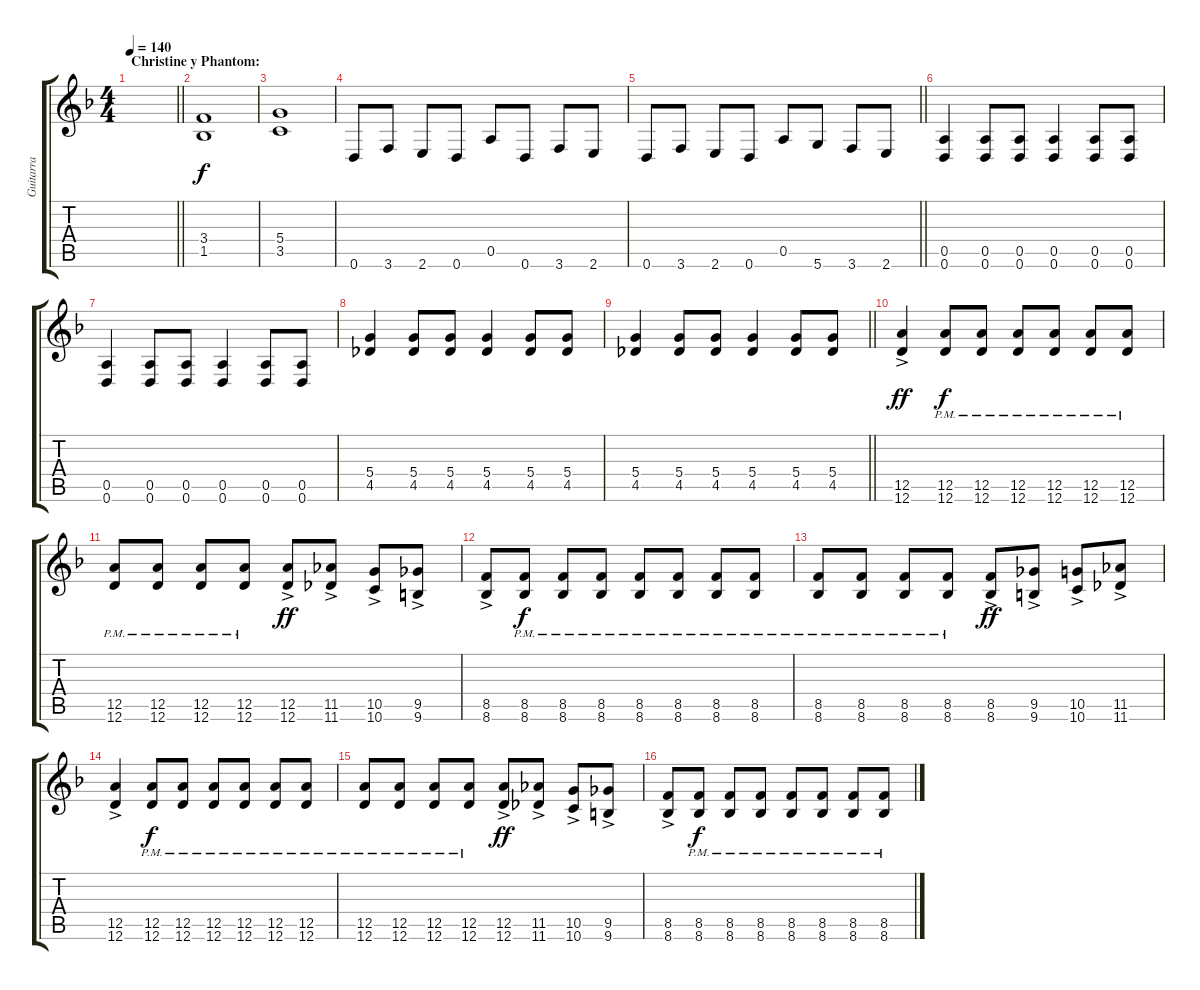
\track ("Guitarra" "Guitarra") {instrument overdrivenguitar}
\staff {score tabs}
\tuning (E4 B3 G3 D3 A2 D2) {hide}
\ts (4 4)
\section ("" "Christine y Phantom:")
\tempo 140
\clef g2
\barLineRight lightlight
\ks dminor
|
(3.4 1.5).1 |
(5.4 3.5).1 |
0.6.8 3.6.8 2.6.8 0.6.8 0.5.8 0.6.8 3.6.8 2.6.8 |
\barLineRight lightlight
0.6.8 3.6.8 2.6.8 0.6.8 0.5.8 5.6.8 3.6.8 2.6.8 |
(0.5 0.6).4 (0.5 0.6).8 (0.5 0.6).8 (0.5 0.6).4 (0.5 0.6).8 (0.5 0.6).8 |
(0.5 0.6).4 (0.5 0.6).8 (0.5 0.6).8 (0.5 0.6).4 (0.5 0.6).8 (0.5 0.6).8 |
(5.4 4.5).4 (5.4 4.5).8 (5.4 4.5).8 (5.4 4.5).4 (5.4 4.5).8 (5.4 4.5).8 |
\barLineRight lightlight
(5.4 4.5).4 (5.4 4.5).8 (5.4 4.5).8 (5.4 4.5).4 (5.4 4.5).8 (5.4 4.5).8 |
(12.5{ac} 12.6{ac}).4{dy ff} (12.5{pm} 12.6{pm}).8{dy f} (12.5{pm} 12.6{pm}).8 (12.5{pm} 12.6{pm}).8 (12.5{pm} 12.6{pm}).8 (12.5{pm} 12.6{pm}).8 (12.5{pm} 12.6{pm}).8 |
(12.5{pm} 12.6{pm}).8 (12.5{pm} 12.6{pm}).8 (12.5{pm} 12.6{pm}).8 (12.5{pm} 12.6{pm}).8 (12.5{ac} 12.6{ac}).8{dy ff} (11.5{ac} 11.6{ac}).8 (10.5{ac} 10.6{ac}).8 (9.5{ac} 9.6{ac}).8 |
(8.5{ac} 8.6{ac}).8 (8.5{pm} 8.6{pm}).8{dy f} (8.5{pm} 8.6{pm}).8 (8.5{pm} 8.6{pm}).8 (8.5{pm} 8.6{pm}).8 (8.5{pm} 8.6{pm}).8 (8.5{pm} 8.6{pm}).8 (8.5{pm} 8.6{pm}).8 |
(8.5{pm} 8.6{pm}).8 (8.5{pm} 8.6{pm}).8 (8.5{pm} 8.6{pm}).8 (8.5{pm} 8.6{pm}).8 (8.5{ac} 8.6{ac}).8{dy ff} (9.5{ac} 9.6{ac}).8 (10.5{ac} 10.6{ac}).8 (11.5{ac} 11.6{ac}).8 |
(12.5{ac} 12.6{ac}).4 (12.5{pm} 12.6{pm}).8{dy f} (12.5{pm} 12.6{pm}).8 (12.5{pm} 12.6{pm}).8 (12.5{pm} 12.6{pm}).8 (12.5{pm} 12.6{pm}).8 (12.5{pm} 12.6{pm}).8 |
(12.5{pm} 12.6{pm}).8 (12.5{pm} 12.6{pm}).8 (12.5{pm} 12.6{pm}).8 (12.5{pm} 12.6{pm}).8 (12.5{ac} 12.6{ac}).8{dy ff} (11.5{ac} 11.6{ac}).8 (10.5{ac} 10.6{ac}).8 (9.5{ac} 9.6{ac}).8 |
(8.5{ac} 8.6{ac}).8 (8.5{pm} 8.6{pm}).8{dy f} (8.5{pm} 8.6{pm}).8 (8.5{pm} 8.6{pm}).8 (8.5{pm} 8.6{pm}).8 (8.5{pm} 8.6{pm}).8 (8.5{pm} 8.6{pm}).8 (8.5{pm} 8.6{pm}).8
